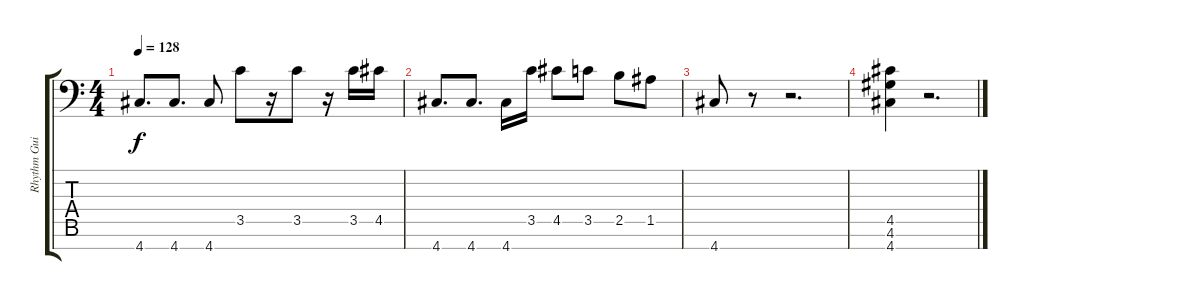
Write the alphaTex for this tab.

\track ("Rhythm Guitar" "Rhythm Gui") {instrument distortionguitar}
\staff {score tabs}
\tuning (E4 B3 G3 D3 A2 E2 A1) {hide}
\ts (4 4)
\tempo 128
\clef f4
\ks c
4.7.8{d dy f} 4.7.8{d} 4.7.8 3.5.8 r.16 3.5.8 r.16 3.5.16 4.5.16 |
4.7.8{d} 4.7.8{d} 4.7.16 3.5.16 4.5.8 3.5.8 2.5.8 1.5.8 |
4.7.8 r.8 r.2{d} |
(4.5 4.6 4.7).4 r.2{d}
